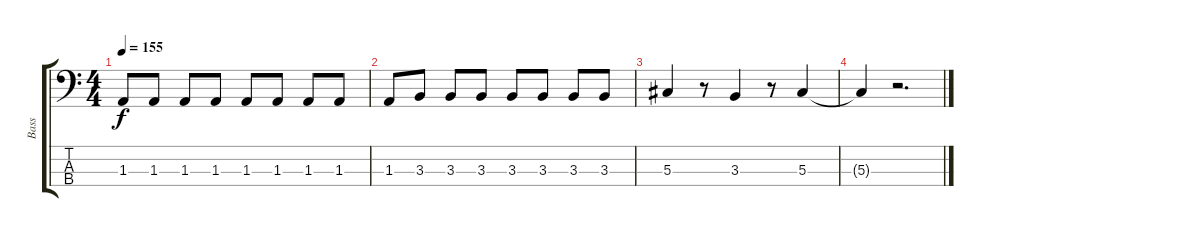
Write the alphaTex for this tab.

\track ("Bass" "Bass") {instrument slapbass2}
\staff {score tabs}
\tuning (Gb2 Db2 Ab1 Eb1) {hide}
\ts (4 4)
\tempo 155
\clef f4
\ks c
1.3.8{dy f} 1.3.8 1.3.8 1.3.8 1.3.8 1.3.8 1.3.8 1.3.8 |
1.3.8 3.3.8 3.3.8 3.3.8 3.3.8 3.3.8 3.3.8 3.3.8 |
5.3.4 r.8 3.3.4 r.8 5.3.4 |
5.3{t}.4 r.2{d}
